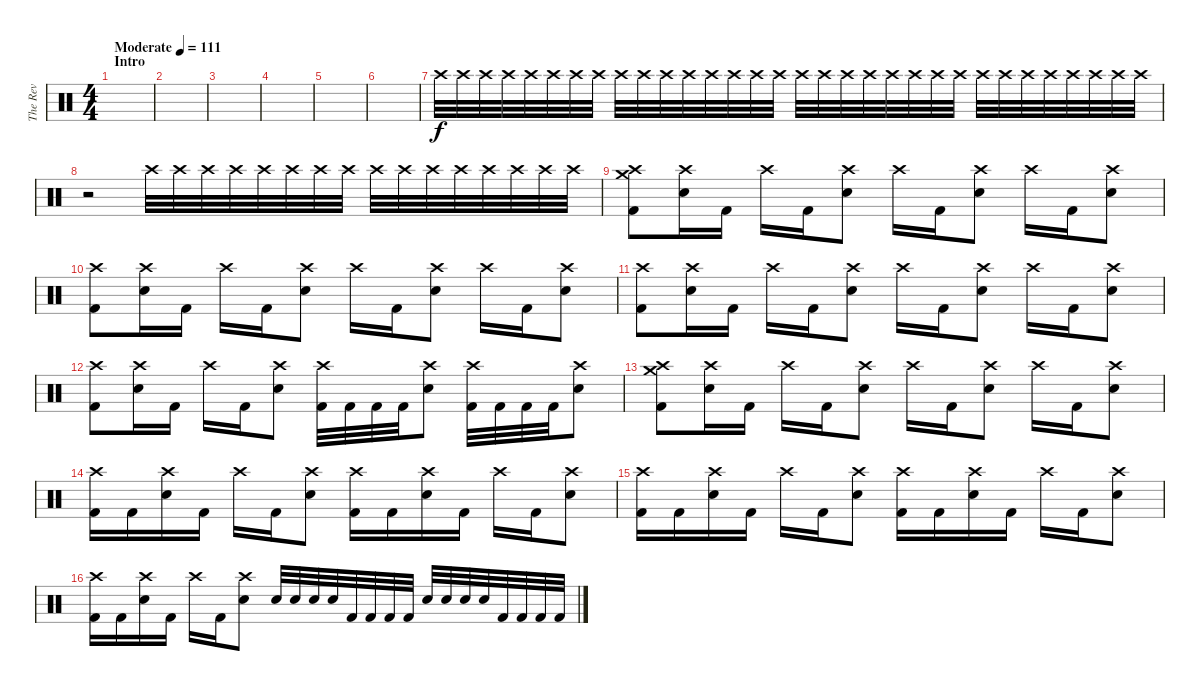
\track ("The Rev" "The Rev") {instrument percussion}
\staff {score}
\articulation defaults
\ts (4 4)
\section ("" "Intro")
\tempo (111 "Moderate")
\clef neutral
\ks c
|
|
|
|
|
|
"Crash high (hit)".32{volume 4} "Crash high (hit)".32{volume 13} "Crash high (hit)".32 "Crash high (hit)".32 "Crash high (hit)".32 "Crash high (hit)".32 "Crash high (hit)".32 "Crash high (hit)".32 "Crash high (hit)".32 "Crash high (hit)".32 "Crash high (hit)".32 "Crash high (hit)".32 "Crash high (hit)".32 "Crash high (hit)".32 "Crash high (hit)".32 "Crash high (hit)".32 "Crash high (hit)".32 "Crash high (hit)".32 "Crash high (hit)".32 "Crash high (hit)".32 "Crash high (hit)".32 "Crash high (hit)".32 "Crash high (hit)".32 "Crash high (hit)".32 "Crash high (hit)".32 "Crash high (hit)".32 "Crash high (hit)".32 "Crash high (hit)".32 "Crash high (hit)".32 "Crash high (hit)".32 "Crash high (hit)".32 "Crash high (hit)".32 |
r.2 "Crash high (hit)".32{volume 6} "Crash high (hit)".32{volume 13} "Crash high (hit)".32 "Crash high (hit)".32 "Crash high (hit)".32 "Crash high (hit)".32 "Crash high (hit)".32 "Crash high (hit)".32 "Crash high (hit)".32 "Crash high (hit)".32 "Crash high (hit)".32 "Crash high (hit)".32 "Crash high (hit)".32 "Crash high (hit)".32 "Crash high (hit)".32 "Crash high (hit)".32 |
("Crash high (hit)" "Crash medium (hit)" "Kick (hit) 2").8 ("Crash high (hit)" "Snare (hit) 2").16 "Kick (hit) 2".16 "Crash high (hit)".16 "Kick (hit) 2".16 ("Crash high (hit)" "Snare (hit) 2").8 "Crash high (hit)".16 "Kick (hit) 2".16 ("Crash high (hit)" "Snare (hit) 2").8 "Crash high (hit)".16 "Kick (hit) 2".16 ("Crash high (hit)" "Snare (hit) 2").8 |
("Crash high (hit)" "Kick (hit) 2").8 ("Crash high (hit)" "Snare (hit) 2").16 "Kick (hit) 2".16 "Crash high (hit)".16 "Kick (hit) 2".16 ("Crash high (hit)" "Snare (hit) 2").8 "Crash high (hit)".16 "Kick (hit) 2".16 ("Crash high (hit)" "Snare (hit) 2").8 "Crash high (hit)".16 "Kick (hit) 2".16 ("Crash high (hit)" "Snare (hit) 2").8 |
("Crash high (hit)" "Kick (hit) 2").8 ("Crash high (hit)" "Snare (hit) 2").16 "Kick (hit) 2".16 "Crash high (hit)".16 "Kick (hit) 2".16 ("Crash high (hit)" "Snare (hit) 2").8 "Crash high (hit)".16 "Kick (hit) 2".16 ("Crash high (hit)" "Snare (hit) 2").8 "Crash high (hit)".16 "Kick (hit) 2".16 ("Crash high (hit)" "Snare (hit) 2").8 |
("Crash high (hit)" "Kick (hit) 2").8 ("Crash high (hit)" "Snare (hit) 2").16 "Kick (hit) 2".16 "Crash high (hit)".16 "Kick (hit) 2".16 ("Crash high (hit)" "Snare (hit) 2").8 ("Crash high (hit)" "Kick (hit) 2").32 "Kick (hit) 2".32 "Kick (hit) 2".32 "Kick (hit) 2".32 ("Crash high (hit)" "Snare (hit) 2").8 ("Crash high (hit)" "Kick (hit) 2").32 "Kick (hit) 2".32 "Kick (hit) 2".32 "Kick (hit) 2".32 ("Crash high (hit)" "Snare (hit) 2").8 |
("Crash high (hit)" "Crash medium (hit)" "Kick (hit) 2").8 ("Crash high (hit)" "Snare (hit) 2").16 "Kick (hit) 2".16 "Crash high (hit)".16 "Kick (hit) 2".16 ("Crash high (hit)" "Snare (hit) 2").8 "Crash high (hit)".16 "Kick (hit) 2".16 ("Crash high (hit)" "Snare (hit) 2").8 "Crash high (hit)".16 "Kick (hit) 2".16 ("Crash high (hit)" "Snare (hit) 2").8 |
("Crash high (hit)" "Kick (hit) 2").16 "Kick (hit) 2".16 ("Crash high (hit)" "Snare (hit) 2").16 "Kick (hit) 2".16 "Crash high (hit)".16 "Kick (hit) 2".16 ("Crash high (hit)" "Snare (hit) 2").8 ("Crash high (hit)" "Kick (hit) 2").16 "Kick (hit) 2".16 ("Crash high (hit)" "Snare (hit) 2").16 "Kick (hit) 2".16 "Crash high (hit)".16 "Kick (hit) 2".16 ("Crash high (hit)" "Snare (hit) 2").8 |
("Crash high (hit)" "Kick (hit) 2").16 "Kick (hit) 2".16 ("Crash high (hit)" "Snare (hit) 2").16 "Kick (hit) 2".16 "Crash high (hit)".16 "Kick (hit) 2".16 ("Crash high (hit)" "Snare (hit) 2").8 ("Crash high (hit)" "Kick (hit) 2").16 "Kick (hit) 2".16 ("Crash high (hit)" "Snare (hit) 2").16 "Kick (hit) 2".16 "Crash high (hit)".16 "Kick (hit) 2".16 ("Crash high (hit)" "Snare (hit) 2").8 |
("Crash high (hit)" "Kick (hit) 2").16 "Kick (hit) 2".16 ("Crash high (hit)" "Snare (hit) 2").16 "Kick (hit) 2".16 "Crash high (hit)".16 "Kick (hit) 2".16 ("Crash high (hit)" "Snare (hit) 2").8 "Snare (hit) 2".32 "Snare (hit) 2".32 "Snare (hit) 2".32 "Snare (hit) 2".32 "Kick (hit) 2".32 "Kick (hit) 2".32 "Kick (hit) 2".32 "Kick (hit) 2".32 "Snare (hit) 2".32 "Snare (hit) 2".32 "Snare (hit) 2".32 "Snare (hit) 2".32 "Kick (hit) 2".32 "Kick (hit) 2".32 "Kick (hit) 2".32 "Kick (hit) 2".32
